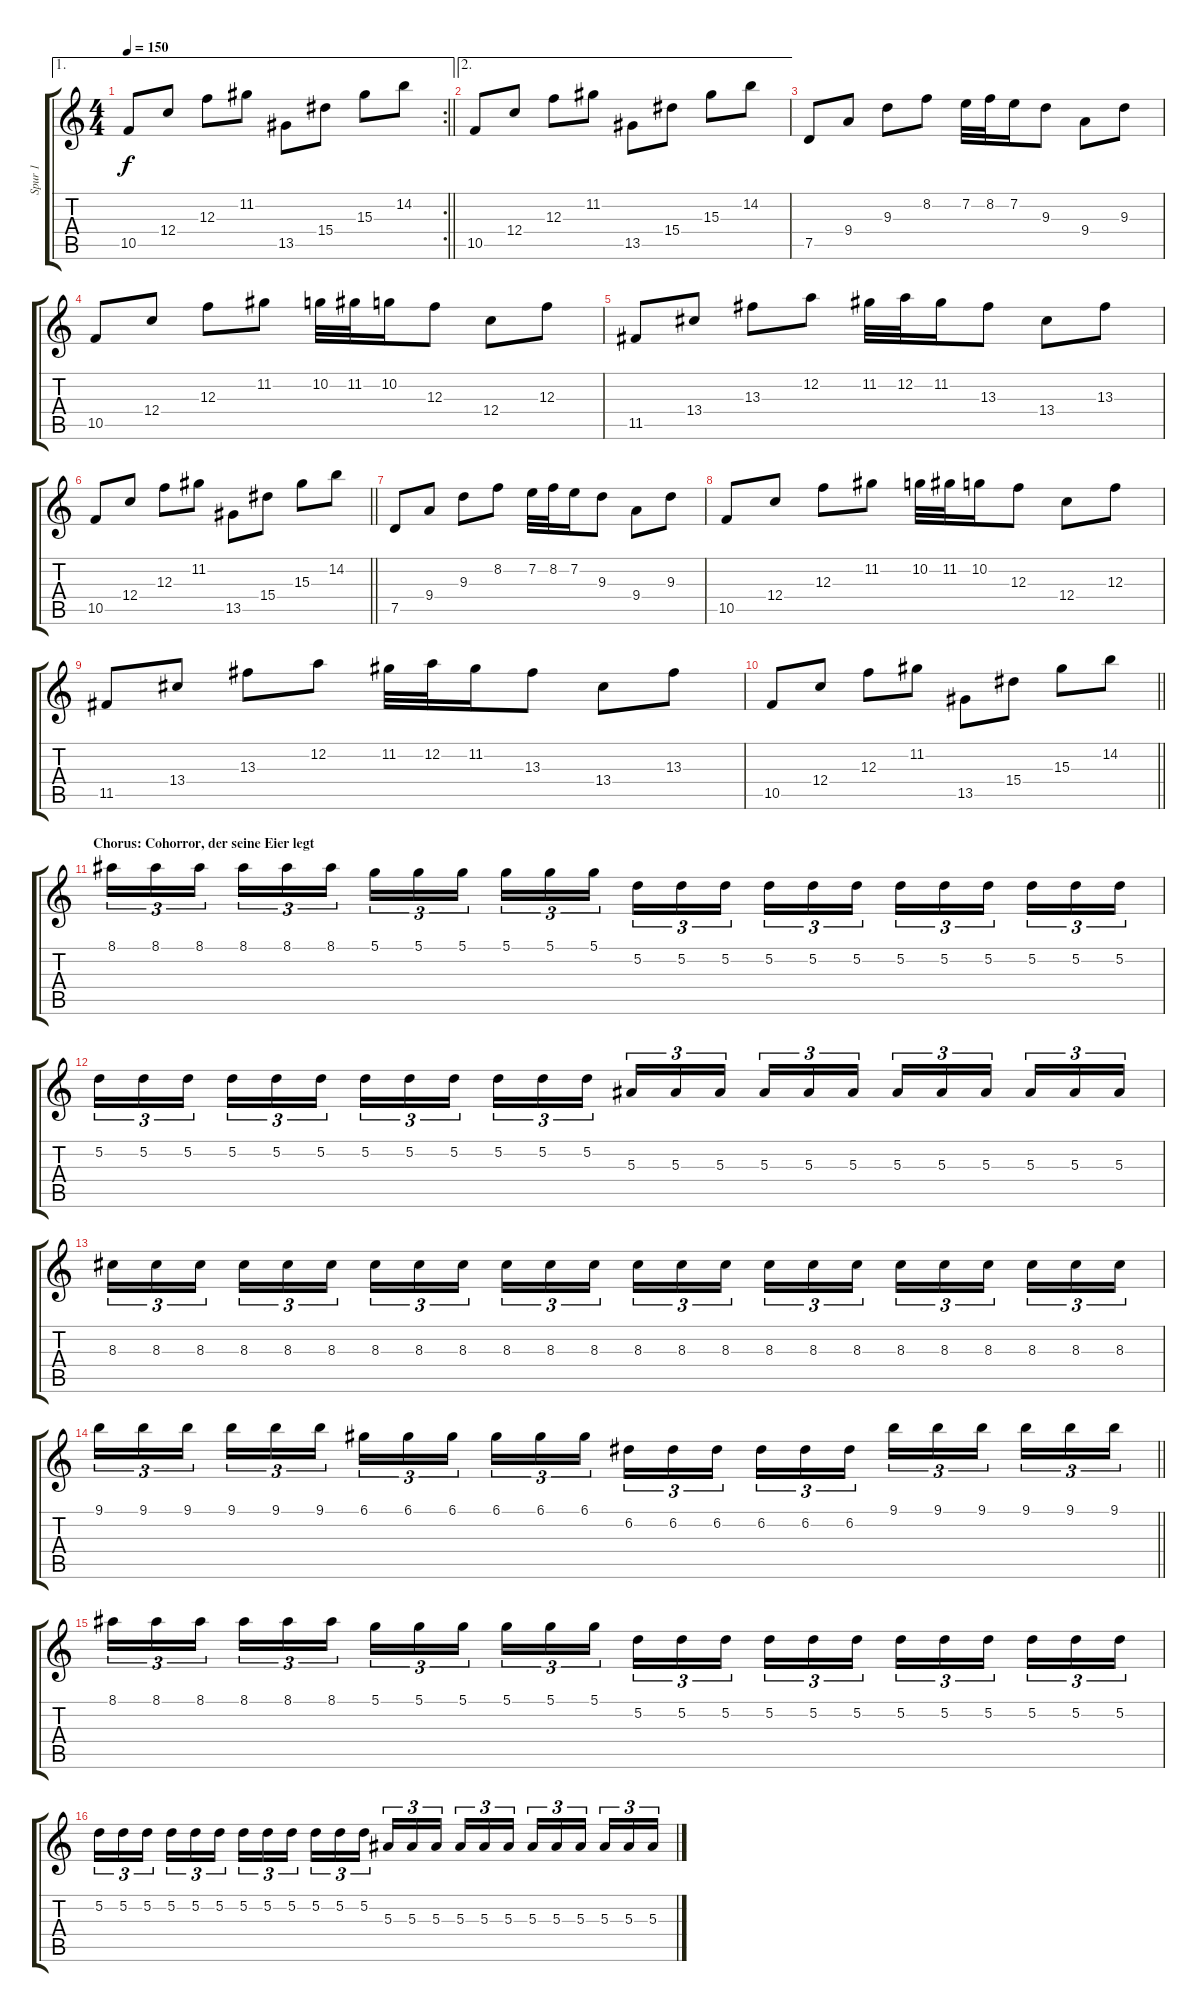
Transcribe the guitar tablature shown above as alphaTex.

\track ("Spur 1" "Spur 1") {instrument distortionguitar}
\staff {score tabs}
\tuning (D4 A3 F3 C3 G2 D2) {hide}
\ae 1
\rc 2
\ts (4 4)
\tempo 150
\clef g2
\barLineRight lightlight
\ks c
10.5.8{dy f} 12.4.8 12.3.8 11.2.8 13.5.8 15.4.8 15.3.8 14.2.8 |
\ae 2
10.5.8 12.4.8 12.3.8 11.2.8 13.5.8 15.4.8 15.3.8 14.2.8 |
7.5.8 9.4.8 9.3.8 8.2.8 7.2.32 8.2.32 7.2.16 9.3.8 9.4.8 9.3.8 |
10.5.8 12.4.8 12.3.8 11.2.8 10.2.32 11.2.32 10.2.16 12.3.8 12.4.8 12.3.8 |
11.5.8 13.4.8 13.3.8 12.2.8 11.2.32 12.2.32 11.2.16 13.3.8 13.4.8 13.3.8 |
\barLineRight lightlight
10.5.8 12.4.8 12.3.8 11.2.8 13.5.8 15.4.8 15.3.8 14.2.8 |
7.5.8 9.4.8 9.3.8 8.2.8 7.2.32 8.2.32 7.2.16 9.3.8 9.4.8 9.3.8 |
10.5.8 12.4.8 12.3.8 11.2.8 10.2.32 11.2.32 10.2.16 12.3.8 12.4.8 12.3.8 |
11.5.8 13.4.8 13.3.8 12.2.8 11.2.32 12.2.32 11.2.16 13.3.8 13.4.8 13.3.8 |
\barLineRight lightlight
10.5.8 12.4.8 12.3.8 11.2.8 13.5.8 15.4.8 15.3.8 14.2.8 |
\section ("" "Chorus: Cohorror, der seine Eier legt")
8.1.16{tu (3 2) instrument distortionguitar} 8.1.16{tu (3 2)} 8.1.16{tu (3 2) beam splitsecondary} 8.1.16{tu (3 2)} 8.1.16{tu (3 2)} 8.1.16{tu (3 2)} 5.1.16{tu (3 2)} 5.1.16{tu (3 2)} 5.1.16{tu (3 2) beam splitsecondary} 5.1.16{tu (3 2)} 5.1.16{tu (3 2)} 5.1.16{tu (3 2)} 5.2.16{tu (3 2)} 5.2.16{tu (3 2)} 5.2.16{tu (3 2) beam splitsecondary} 5.2.16{tu (3 2)} 5.2.16{tu (3 2)} 5.2.16{tu (3 2)} 5.2.16{tu (3 2)} 5.2.16{tu (3 2)} 5.2.16{tu (3 2) beam splitsecondary} 5.2.16{tu (3 2)} 5.2.16{tu (3 2)} 5.2.16{tu (3 2)} |
5.2.16{tu (3 2)} 5.2.16{tu (3 2)} 5.2.16{tu (3 2) beam splitsecondary} 5.2.16{tu (3 2)} 5.2.16{tu (3 2)} 5.2.16{tu (3 2)} 5.2.16{tu (3 2)} 5.2.16{tu (3 2)} 5.2.16{tu (3 2) beam splitsecondary} 5.2.16{tu (3 2)} 5.2.16{tu (3 2)} 5.2.16{tu (3 2)} 5.3.16{tu (3 2)} 5.3.16{tu (3 2)} 5.3.16{tu (3 2) beam splitsecondary} 5.3.16{tu (3 2)} 5.3.16{tu (3 2)} 5.3.16{tu (3 2)} 5.3.16{tu (3 2)} 5.3.16{tu (3 2)} 5.3.16{tu (3 2) beam splitsecondary} 5.3.16{tu (3 2)} 5.3.16{tu (3 2)} 5.3.16{tu (3 2)} |
8.3.16{tu (3 2)} 8.3.16{tu (3 2)} 8.3.16{tu (3 2) beam splitsecondary} 8.3.16{tu (3 2)} 8.3.16{tu (3 2)} 8.3.16{tu (3 2)} 8.3.16{tu (3 2)} 8.3.16{tu (3 2)} 8.3.16{tu (3 2) beam splitsecondary} 8.3.16{tu (3 2)} 8.3.16{tu (3 2)} 8.3.16{tu (3 2)} 8.3.16{tu (3 2)} 8.3.16{tu (3 2)} 8.3.16{tu (3 2) beam splitsecondary} 8.3.16{tu (3 2)} 8.3.16{tu (3 2)} 8.3.16{tu (3 2)} 8.3.16{tu (3 2)} 8.3.16{tu (3 2)} 8.3.16{tu (3 2) beam splitsecondary} 8.3.16{tu (3 2)} 8.3.16{tu (3 2)} 8.3.16{tu (3 2)} |
\barLineRight lightlight
9.1.16{tu (3 2)} 9.1.16{tu (3 2)} 9.1.16{tu (3 2) beam splitsecondary} 9.1.16{tu (3 2)} 9.1.16{tu (3 2)} 9.1.16{tu (3 2)} 6.1.16{tu (3 2)} 6.1.16{tu (3 2)} 6.1.16{tu (3 2) beam splitsecondary} 6.1.16{tu (3 2)} 6.1.16{tu (3 2)} 6.1.16{tu (3 2)} 6.2.16{tu (3 2)} 6.2.16{tu (3 2)} 6.2.16{tu (3 2) beam splitsecondary} 6.2.16{tu (3 2)} 6.2.16{tu (3 2)} 6.2.16{tu (3 2)} 9.1.16{tu (3 2)} 9.1.16{tu (3 2)} 9.1.16{tu (3 2) beam splitsecondary} 9.1.16{tu (3 2)} 9.1.16{tu (3 2)} 9.1.16{tu (3 2)} |
8.1.16{tu (3 2)} 8.1.16{tu (3 2)} 8.1.16{tu (3 2) beam splitsecondary} 8.1.16{tu (3 2)} 8.1.16{tu (3 2)} 8.1.16{tu (3 2)} 5.1.16{tu (3 2)} 5.1.16{tu (3 2)} 5.1.16{tu (3 2) beam splitsecondary} 5.1.16{tu (3 2)} 5.1.16{tu (3 2)} 5.1.16{tu (3 2)} 5.2.16{tu (3 2)} 5.2.16{tu (3 2)} 5.2.16{tu (3 2) beam splitsecondary} 5.2.16{tu (3 2)} 5.2.16{tu (3 2)} 5.2.16{tu (3 2)} 5.2.16{tu (3 2)} 5.2.16{tu (3 2)} 5.2.16{tu (3 2) beam splitsecondary} 5.2.16{tu (3 2)} 5.2.16{tu (3 2)} 5.2.16{tu (3 2)} |
5.2.16{tu (3 2)} 5.2.16{tu (3 2)} 5.2.16{tu (3 2) beam splitsecondary} 5.2.16{tu (3 2)} 5.2.16{tu (3 2)} 5.2.16{tu (3 2)} 5.2.16{tu (3 2)} 5.2.16{tu (3 2)} 5.2.16{tu (3 2) beam splitsecondary} 5.2.16{tu (3 2)} 5.2.16{tu (3 2)} 5.2.16{tu (3 2)} 5.3.16{tu (3 2)} 5.3.16{tu (3 2)} 5.3.16{tu (3 2) beam splitsecondary} 5.3.16{tu (3 2)} 5.3.16{tu (3 2)} 5.3.16{tu (3 2)} 5.3.16{tu (3 2)} 5.3.16{tu (3 2)} 5.3.16{tu (3 2) beam splitsecondary} 5.3.16{tu (3 2)} 5.3.16{tu (3 2)} 5.3.16{tu (3 2)}
